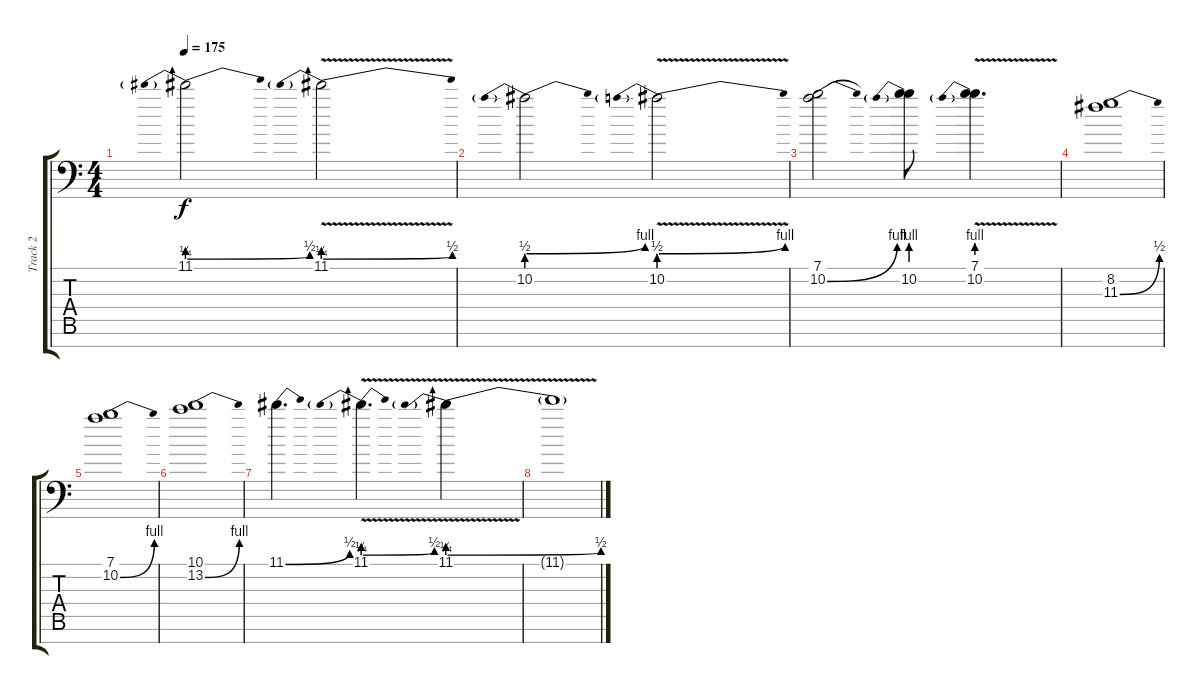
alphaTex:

\track ("Track 2" "Track 2") {instrument acousticguitarsteel}
\staff {score tabs}
\tuning (E4 B3 G3 D3 A2 E2 C-1) {hide}
\ts (4 4)
\tempo 175
\clef f4
\ks c
11.1{be (prebendbend 0 1 60 2)}.2{dy f} 11.1{be (prebendbend 0 1 60 2) v}.2 |
10.2{be (prebendbend 0 2 60 4)}.2 10.2{be (prebendbend 0 2 60 4) v}.2 |
(7.1 10.2{be (bend 0 0 60 4)}).2 (7.1{t} 10.2{be (prebend 0 4 60 4)}).8 (7.1 10.2{be (prebend 0 4 60 4) v}).4{d} |
(8.2 11.3{be (bend 0 0 60 2)}).1 |
(7.1 10.2{be (bend 0 0 60 4)}).1 |
(10.1 13.2{be (bend 0 0 60 4)}).1 |
11.1{be (bend 0 0 60 2)}.4{d} 11.1{be (prebendbend 0 1 60 2) v}.4{d} 11.1{be (prebendbend 0 1 60 2) v}.4 |
11.1{t}.1
